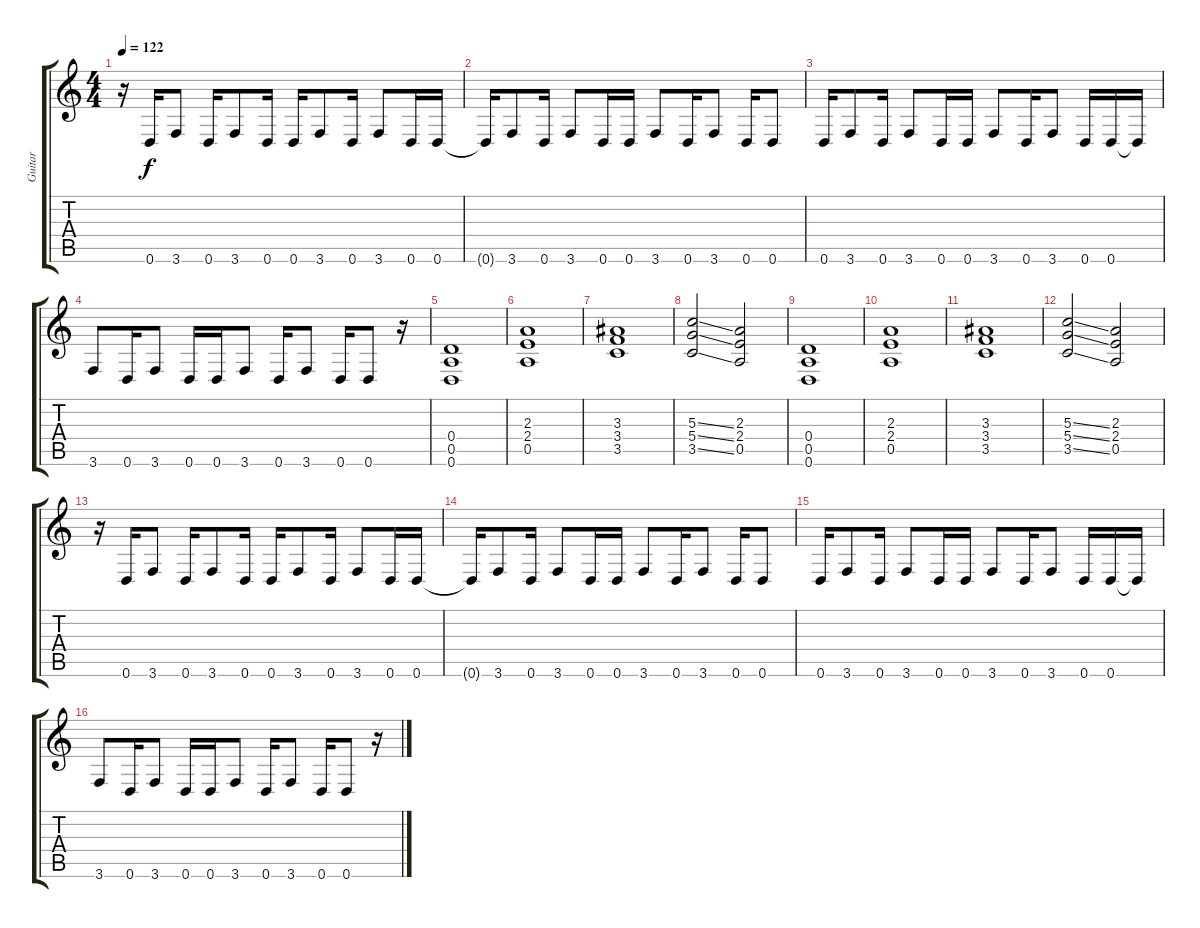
\track ("Guitar" "Guitar") {instrument distortionguitar}
\staff {score tabs}
\tuning (E4 B3 G3 D3 A2 D2) {hide}
\ts (4 4)
\tempo 122
\clef g2
\ks c
r.16{dy f} 0.6.16 3.6.8 0.6.16 3.6.8 0.6.16 0.6.16 3.6.8 0.6.16 3.6.8 0.6.16 0.6.16 |
0.6{t}.16 3.6.8 0.6.16 3.6.8 0.6.16 0.6.16 3.6.8 0.6.16 3.6.8 0.6.16 0.6.8 |
0.6.16 3.6.8 0.6.16 3.6.8 0.6.16 0.6.16 3.6.8 0.6.16 3.6.8 0.6.16 0.6.16 0.6{t}.16 |
3.6.8 0.6.16 3.6.8 0.6.16 0.6.16 3.6.8 0.6.16 3.6.8 0.6.16 0.6.8 r.16 |
(0.4 0.5 0.6).1{volume 9 instrument distortionguitar} |
(2.3 2.4 0.5).1 |
(3.3 3.4 3.5).1 |
(5.3{ss} 5.4{ss} 3.5{ss}).2 (2.3 2.4 0.5).2 |
(0.4 0.5 0.6).1{volume 9 instrument distortionguitar} |
(2.3 2.4 0.5).1 |
(3.3 3.4 3.5).1 |
(5.3{ss} 5.4{ss} 3.5{ss}).2 (2.3 2.4 0.5).2 |
r.16{volume 12 instrument electricguitarmuted} 0.6.16 3.6.8 0.6.16 3.6.8 0.6.16 0.6.16 3.6.8 0.6.16 3.6.8 0.6.16 0.6.16 |
0.6{t}.16 3.6.8 0.6.16 3.6.8 0.6.16 0.6.16 3.6.8 0.6.16 3.6.8 0.6.16 0.6.8 |
0.6.16 3.6.8 0.6.16 3.6.8 0.6.16 0.6.16 3.6.8 0.6.16 3.6.8 0.6.16 0.6.16 0.6{t}.16 |
3.6.8 0.6.16 3.6.8 0.6.16 0.6.16 3.6.8 0.6.16 3.6.8 0.6.16 0.6.8 r.16
